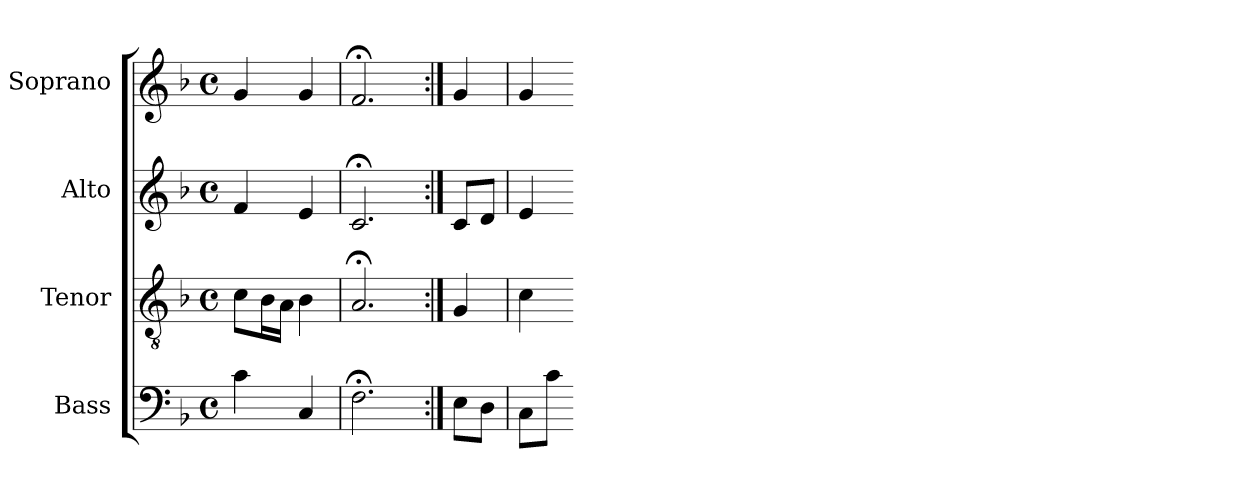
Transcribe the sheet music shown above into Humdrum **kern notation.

**kern	**kern	**kern	**kern
*part4	*part3	*part2	*part1
*staff4	*staff3	*staff2	*staff1
*I"Bass	*I"Tenor	*I"Alto	*I"Soprano
*I'B	*I'T	*I'A	*I'S
*clefF4	*clefGv2	*clefG2	*clefG2
*k[b-]	*k[b-]	*k[b-]	*k[b-]
*F:	*F:	*F:	*F:
*M4/4	*M4/4	*M4/4	*M4/4
*met(c)	*met(c)	*met(c)	*met(c)
*MM100	*MM100	*MM100	*MM100
=	=	=	=
4c	8cL	4f	4g
.	16B-L	.	.
.	16AJJ	.	.
4C	4B-	4e	4g
=4	=4	=4	=4
2.F;<	2.A;<	2.c;<	2.f;<
=:|!	=:|!	=:|!	=:|!
8EL	4G	8cL	4g
8DJ	.	8dJ	.
=5	=5	=5	=5
8CL	4c	4e	4g
8cJ	.	.	.
=-	=-	=-	=-
*-	*-	*-	*-
